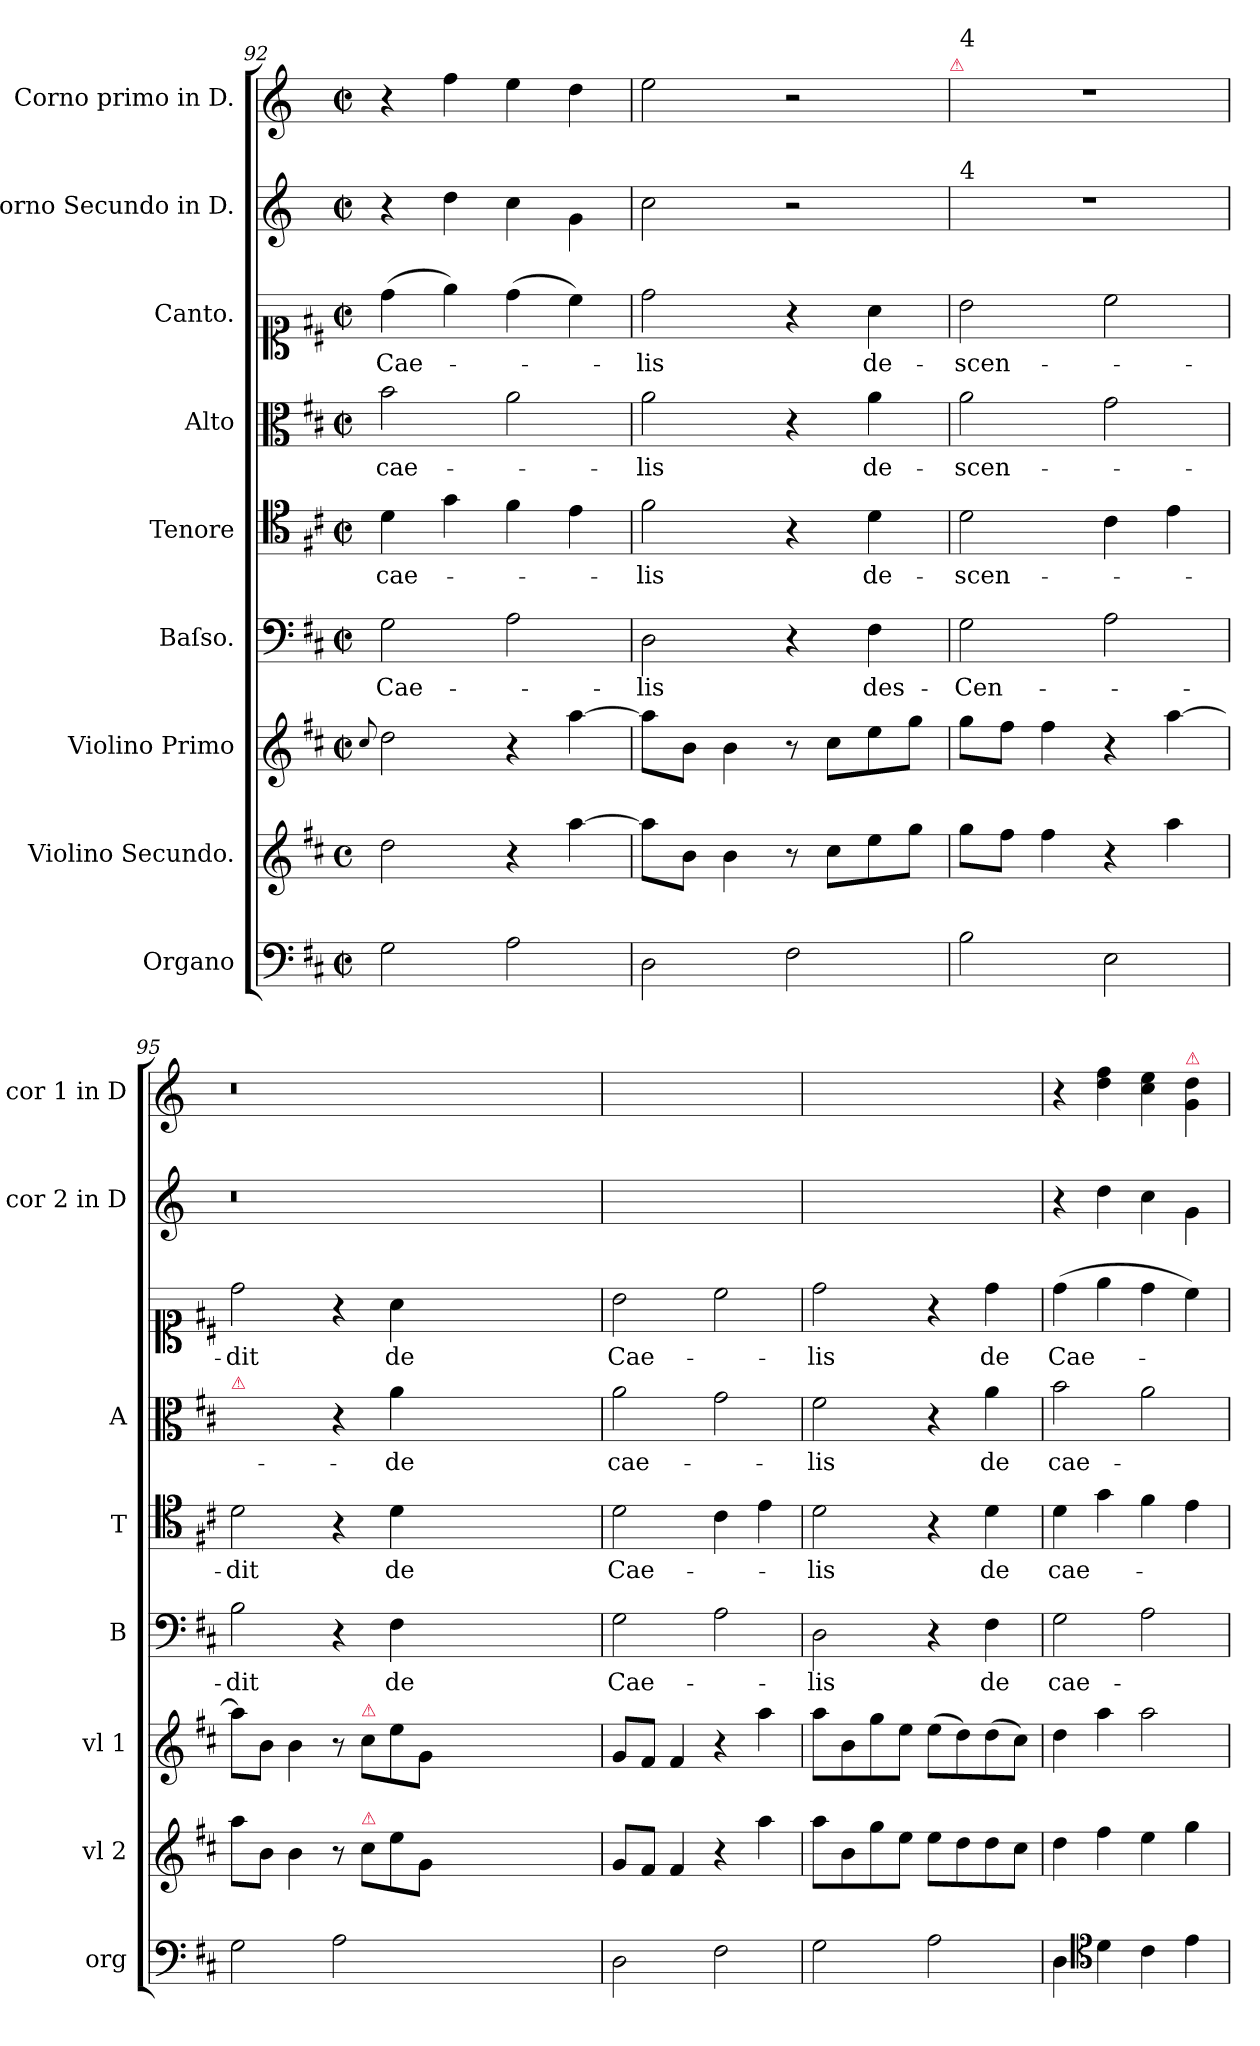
**kern	**dynam	**kern	**kern	**dynam	**kern	**text	**kern	**text	**kern	**text	**kern	**text	**kern	**kern
*part9	*part9	*part8	*part7	*part7	*part6	*part6	*part5	*part5	*part4	*part4	*part3	*part3	*part2	*part1
*staff9	*staff9	*staff8	*staff7	*staff7	*staff6	*staff6	*staff5	*staff5	*staff4	*staff4	*staff3	*staff3	*staff2	*staff1
*I"Organo	*	*I"Violino Secundo.	*I"Violino Primo	*	*I"Baſso.	*	*I"Tenore	*	*I"Alto	*	*I"Canto.	*	*I"Corno Secundo in D.	*I"Corno primo in D.
*I'org	*	*I'vl 2	*I'vl 1	*	*I'B	*	*I'T	*	*I'A	*	*	*	*I'cor 2 in D	*I'cor 1 in D
*clefF4	*	*clefG2	*clefG2	*	*clefF4	*	*clefC4	*	*clefC3	*	*clefC1	*	*clefG2	*clefG2
*	*	*	*	*	*	*	*	*	*	*	*	*	*ITrd6c10	*ITrd6c10
*k[f#c#]	*	*k[f#c#]	*k[f#c#]	*	*k[f#c#]	*	*k[f#c#]	*	*k[f#c#]	*	*k[f#c#]	*	*k[f#c#]	*k[f#c#]
*M2/2	*	*M2/2	*M2/2	*	*M2/2	*	*M2/2	*	*M2/2	*	*M2/2	*	*M2/2	*M2/2
*met(c|)	*	*met(c)	*met(c|)	*	*met(c|)	*	*met(c|)	*	*met(c|)	*	*met(c|)	*	*met(c|)	*met(c|)
=92	=92	=92	=92	=92	=92	=92	=92	=92	=92	=92	=92	=92	=92	=92
.	.	.	8qqcc#/	.	.	.	.	.	.	.	.	.	.	.
2G\	.	2dd\	2dd\	.	2G\	Cae-	4d\	cae-	2b\	cae-	(4dd\	Cae-	4r	4r
.	.	.	.	.	.	.	4g\	.	.	.	4ee\)	.	4e\	4g\
2A\	.	4r	4r	.	2A\	.	4f#\	.	2a\	.	(4dd\	.	4d\	4f#\
!	!	!	!	!LO:DY:b	!	!	!	!	!	!	!	!	!	!
.	.	[4aa\	[4aa\	p&colon;	.	.	4e\	.	.	.	4cc#\)	.	4A\	4e\
=93	=93	=93	=93	=93	=93	=93	=93	=93	=93	=93	=93	=93	=93	=93
2D\	.	8aa\L]	8aa\L]	.	2D\	-lis	2f#\	-lis	2a\	-lis	2dd\	-lis	2d\	2f#\
.	.	8b\J	8b\J	.	.	.	.	.	.	.	.	.	.	.
.	.	4b\	4b\	.	.	.	.	.	.	.	.	.	.	.
2F#\	.	8r	8r	.	4r	.	4r	.	4r	.	4r	.	2r	2r
.	.	8cc#\L	8cc#\L	.	.	.	.	.	.	.	.	.	.	.
.	.	8ee\	8ee\	.	4F#\	des-	4d\	de-	4a\	de-	4a\	de-	.	.
.	.	8gg\J	8gg\J	.	.	.	.	.	.	.	.	.	.	.
!	!	!	!	!	!	!	!	!	!	!	!	!	!	!LO:TX:a:color=crimson:t=⚠
=94	=94	=94	=94	=94	=94	=94	=94	=94	=94	=94	=94	=94	=94	=94
!	!	!	!	!	!	!	!	!	!	!	!	!	!	!LO:TX:a:t=4
!	!	!	!	!	!	!	!	!	!	!	!	!	!LO:TX:a:t=4	!
2B\	.	8gg\L	8gg\L	.	2G\	-Cen-	2d\	-scen-	2a\	-scen-	2b\	-scen-	1r	1r
.	.	8ff#\J	8ff#\J	.	.	.	.	.	.	.	.	.	.	.
.	.	4ff#\	4ff#\	.	.	.	.	.	.	.	.	.	.	.
2E\	.	4r	4r	.	2A\	.	4c#\	.	2g\	.	2cc#\	.	.	.
.	.	4aa\	[4aa\	.	.	.	4e\	.	.	.	.	.	.	.
=95	=95	=95	=95	=95	=95	=95	=95	=95	=95	=95	=95	=95	=95	=95
!	!	!	!	!	!	!	!	!	!LO:TX:a:color=crimson:t=⚠	!	!	!	!	!
2G\	.	8aa\L	8aa\L]	.	2B\	-dit	2d\	-dit	2f#\yy	-dit	2dd\	-dit	0.r	0.r
.	.	8b\J	8b\J	.	.	.	.	.	.	.	.	.	.	.
.	.	4b\	4b\	.	.	.	.	.	.	.	.	.	.	.
2A\	.	8r	8r	.	4r	.	4r	.	4r	.	4r	.	.	.
!	!	!	!LO:TX:a:color=crimson:t=⚠	!	!	!	!	!	!	!	!	!	!	!
!	!	!LO:TX:a:color=crimson:t=⚠	!	!	!	!	!	!	!	!	!	!	!	!
.	.	8cc#\L	8cc#\L	.	.	.	.	.	.	.	.	.	.	.
.	.	8ee\	8ee\	.	4F#\	de	4d\	de	4a\	de	4a\	de	.	.
.	.	8g/J	8g/J	.	.	.	.	.	.	.	.	.	.	.
0ryy	.	0ryy	0ryy	.	0ryy	.	0ryy	.	0ryy	.	0ryy	.	.	.
=96	=96	=96	=96	=96	=96	=96	=96	=96	=96	=96	=96	=96	=96	=96
!	!LO:DY:b	!	!	!	!	!	!	!	!	!	!	!	!	!
2D\	for	8g/L	8g/L	.	2G\	Cae-	2d\	Cae-	2a\	cae-	2b\	Cae-	1ryy	1ryy
.	.	8f#/J	8f#/J	.	.	.	.	.	.	.	.	.	.	.
.	.	4f#/	4f#/	.	.	.	.	.	.	.	.	.	.	.
2F#\	.	4r	4r	.	2A\	.	4c#\	.	2g\	.	2cc#\	.	.	.
!	!	!	!	!LO:DY:b	!	!	!	!	!	!	!	!	!	!
.	.	4aa\	4aa\	for.	.	.	4e\	.	.	.	.	.	.	.
=97	=97	=97	=97	=97	=97	=97	=97	=97	=97	=97	=97	=97	=97	=97
2G\	.	8aa\L	8aa\L	.	2D\	-lis	2d\	-lis	2f#\	-lis	2dd\	-lis	1ryy	1ryy
.	.	8b\	8b\	.	.	.	.	.	.	.	.	.	.	.
.	.	8gg\	8gg\	.	.	.	.	.	.	.	.	.	.	.
.	.	8ee\J	8ee\J	.	.	.	.	.	.	.	.	.	.	.
2A\	.	8ee\L	(8ee\L	.	4r	.	4r	.	4r	.	4r	.	.	.
.	.	8dd\	8dd\)	.	.	.	.	.	.	.	.	.	.	.
!	!	!	!	!	!	!LO:LY:i	!	!	!	!	!	!	!	!
.	.	8dd\	(8dd\	.	4F#\	de	4d\	de	4a\	de	4dd\	de	.	.
.	.	8cc#\J	8cc#\J)	.	.	.	.	.	.	.	.	.	.	.
=98	=98	=98	=98	=98	=98	=98	=98	=98	=98	=98	=98	=98	=98	=98
!	!	!	!	!	!	!LO:LY:i	!	!	!	!	!	!	!	!
4D\	.	4dd\	4dd\	.	2G\	cae-	4d\	cae-	2b\	cae-	(4dd\	Cae-	4r	4r
*clefC4	*	*	*	*	*	*	*	*	*	*	*	*	*	*
4d\	.	4ff#\	4aa\	.	.	.	4g\	.	.	.	4ee\	.	4e\	4e\ 4g\
4c#\	.	4ee\	2aa\	.	2A\	.	4f#\	.	2a\	.	4dd\	.	4d\	4d\ 4f#\
!	!	!	!	!	!	!	!	!	!	!	!	!	!	!LO:TX:a:color=crimson:t=⚠
4e\	.	4gg\	.	.	.	.	4e\	.	.	.	4cc#\)	.	4A\	4A\ 4e\
=	=	=	=	=	=	=	=	=	=	=	=	=	=	=
*-	*-	*-	*-	*-	*-	*-	*-	*-	*-	*-	*-	*-	*-	*-
